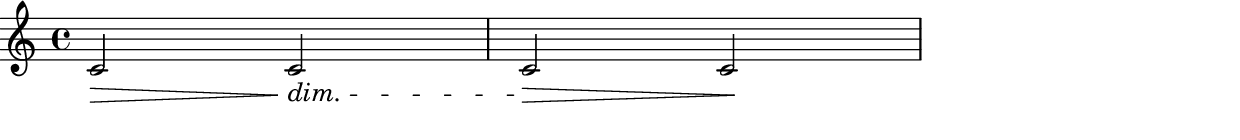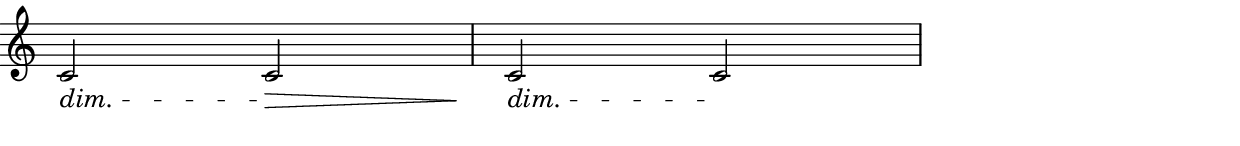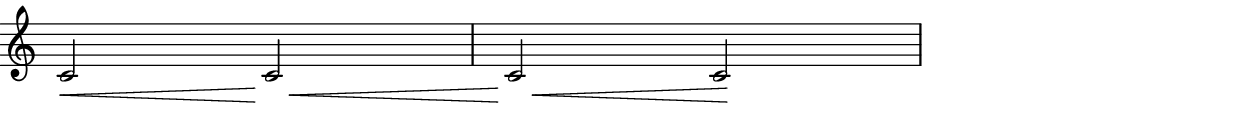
%% Generated by lilypond-book
%% Options: [exampleindent=10.16\mm,indent=0\mm,line-width=160\mm]
\include "lilypond-book-preamble.ly"


% ****************************************************************
% Start cut-&-pastable-section
% ****************************************************************

#(ly:set-option 'eps-box-padding 3.000000)



\paper {
  indent = 0\mm
  line-width = 160\mm
  % offset the left padding, also add 1mm as lilypond creates cropped
  % images with a little space on the right
  line-width = #(- line-width (* mm  3.000000) (* mm 1))
}

\layout {
  
}




% ****************************************************************
% ly snippet:
% ****************************************************************
\sourcefilename "/lilypond-2.24.3/input/regression/hairpin-neighboring-span-dynamics.ly"
\sourcefileline 0
\version "2.19.21"

\header {
  texidoc = "Bound padding for hairpins also applies before following
@code{DynamicTextSpanner} grobs.  In this case, @code{bound-padding}
is not scaled down.
"
}

\relative {
  \override Hairpin.to-barline = ##f
  c'2\>
  \dimTextDim
  c2\>
  \dimHairpin
  c\> c\! \break
  \dimTextDim
  c2\> 
  \override Hairpin.bound-padding = #5
  \dimHairpin
  c2\>
  \dimTextDim
  c2\> c\! \break
  \crescHairpin
  c2\< c\<
  c2\< c\!
}



% ****************************************************************
% end ly snippet
% ****************************************************************
